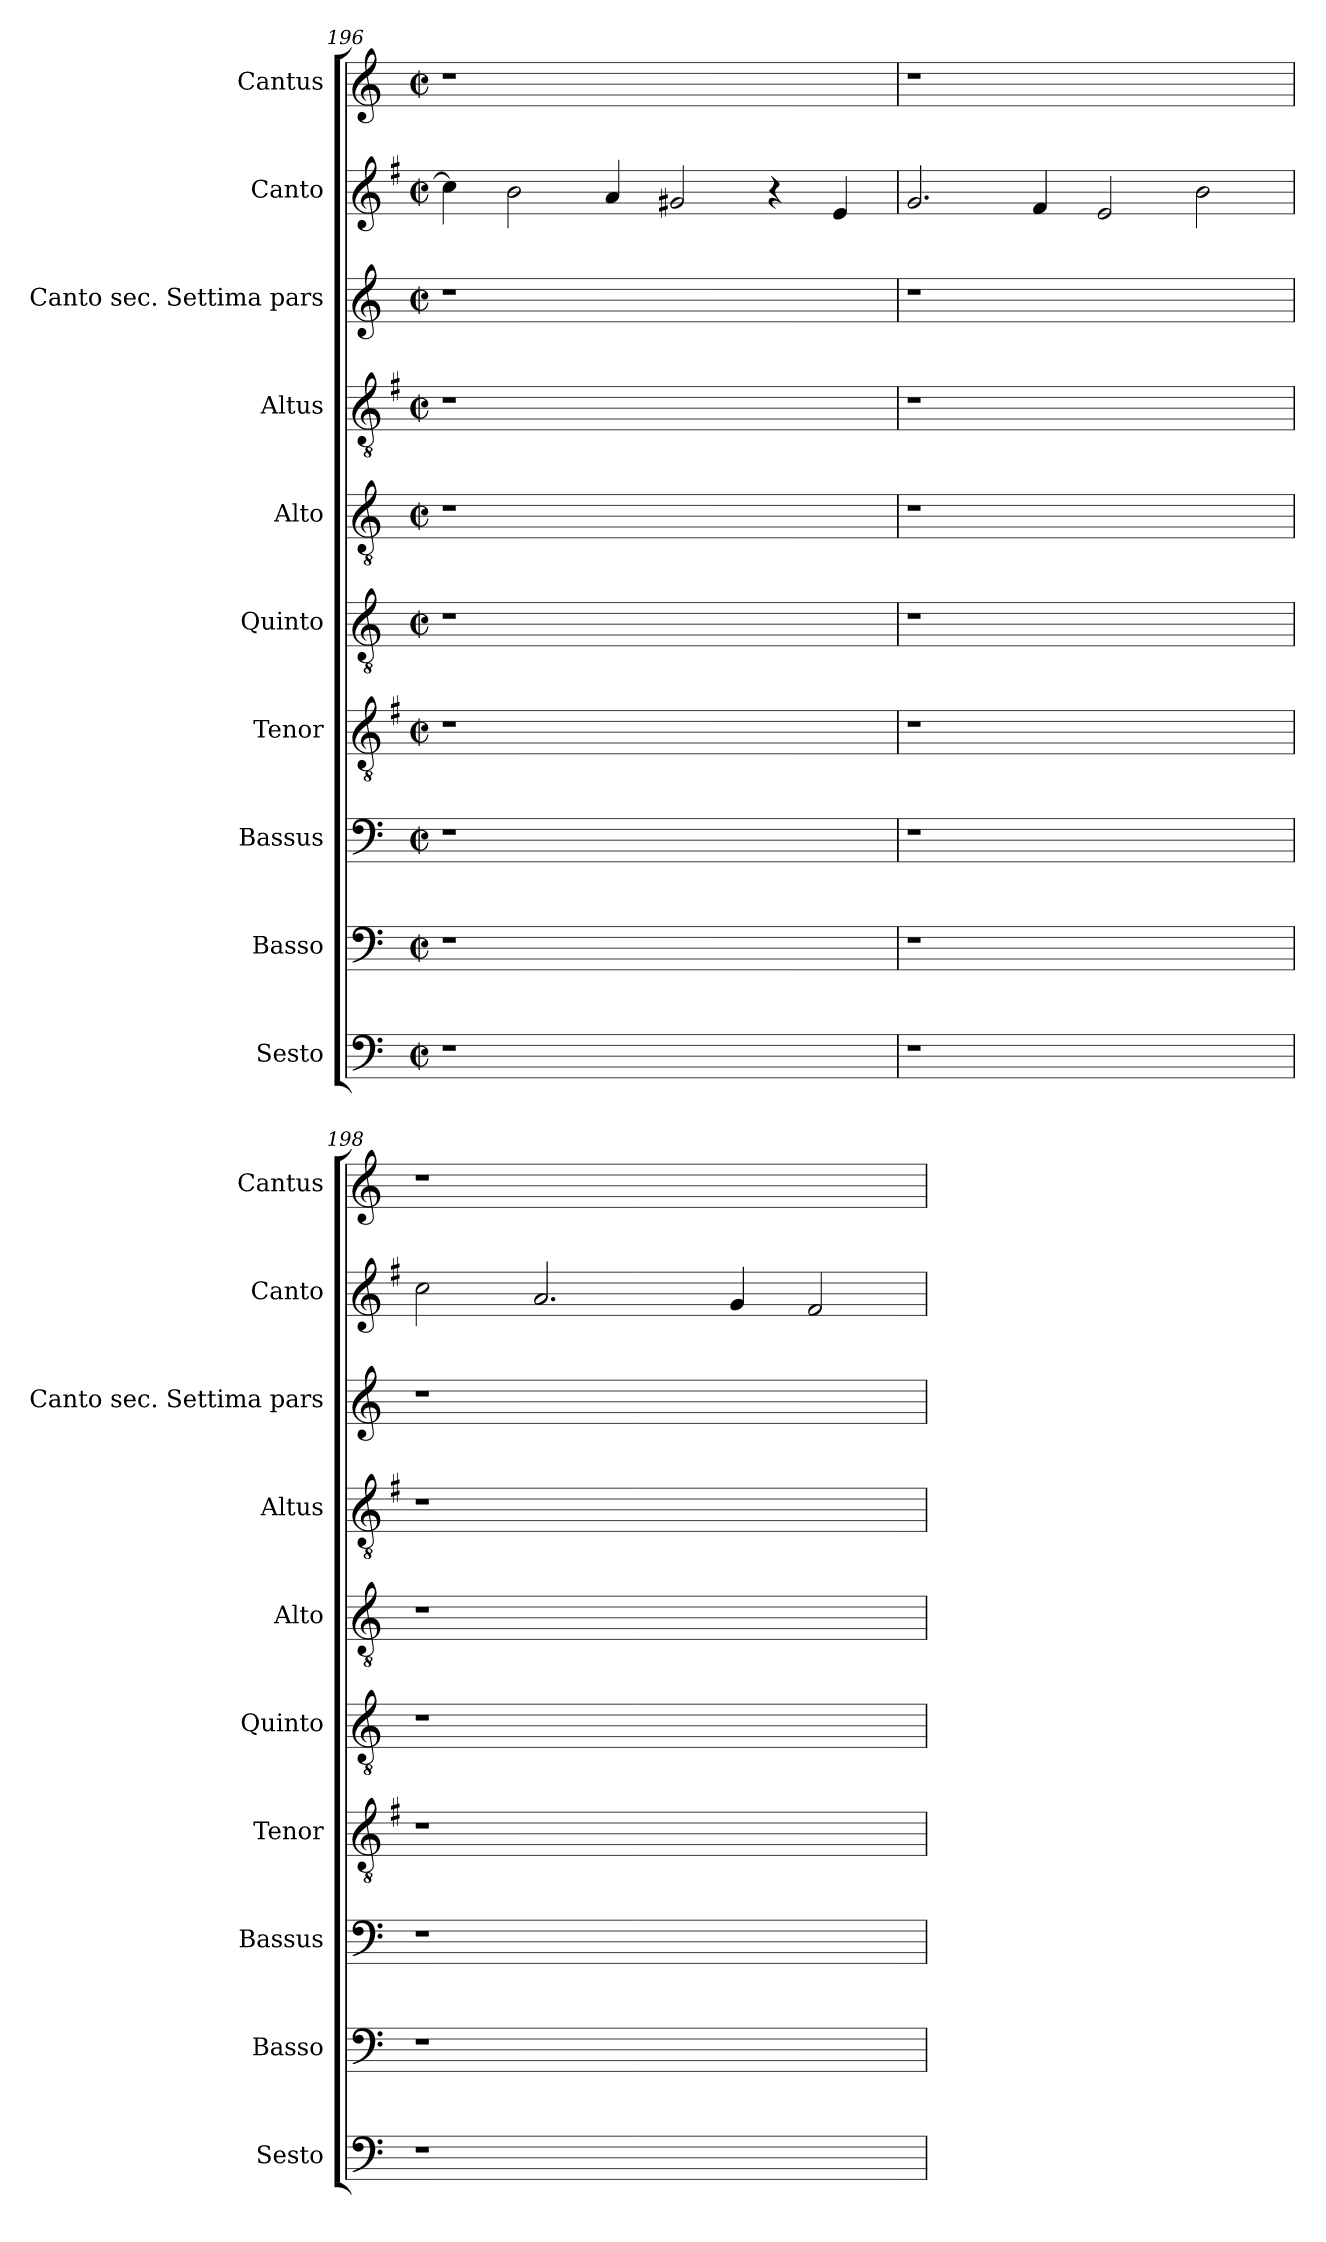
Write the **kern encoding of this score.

**kern	**kern	**kern	**kern	**kern	**kern	**kern	**kern	**kern	**kern
*part10	*part9	*part8	*part7	*part6	*part5	*part4	*part3	*part2	*part1
*staff10	*staff9	*staff8	*staff7	*staff6	*staff5	*staff4	*staff3	*staff2	*staff1
*I"Sesto	*I"Basso	*I"Bassus	*I"Tenor	*I"Quinto	*I"Alto	*I"Altus	*I"Canto sec. Settima pars	*I"Canto	*I"Cantus
*I'Sesto	*I'Basso	*I'Bassus	*I'Tenor	*I'Quinto	*I'Alto	*I'Altus	*I'Canto sec. Settima pars	*I'Canto	*I'Cantus
*clefF4	*clefF4	*clefF4	*clefGv2	*clefGv2	*clefGv2	*clefGv2	*clefG2	*clefG2	*clefG2
*k[]	*k[]	*k[]	*k[f#]	*k[]	*k[]	*k[f#]	*k[]	*k[f#]	*k[]
*C:	*C:	*C:	*G:	*C:	*C:	*G:	*C:	*G:	*C:
*M2/2	*M2/2	*M2/2	*M2/2	*M2/2	*M2/2	*M2/2	*M2/2	*M2/2	*M2/2
*met(c|)	*met(c|)	*met(c|)	*met(c|)	*met(c|)	*met(c|)	*met(c|)	*met(c|)	*met(c|)	*met(c|)
=196	=196	=196	=196	=196	=196	=196	=196	=196	=196
1r	1r	1r	1r	1r	1r	1r	1r	4cc\]	1r
.	.	.	.	.	.	.	.	2b\	.
.	.	.	.	.	.	.	.	4a/	.
1ryy	1ryy	1ryy	1ryy	1ryy	1ryy	1ryy	1ryy	2g#X/	1ryy
.	.	.	.	.	.	.	.	4r	.
.	.	.	.	.	.	.	.	4e/	.
=197	=197	=197	=197	=197	=197	=197	=197	=197	=197
1r	1r	1r	1r	1r	1r	1r	1r	2.g/	1r
.	.	.	.	.	.	.	.	4f#/	.
1ryy	1ryy	1ryy	1ryy	1ryy	1ryy	1ryy	1ryy	2e/	1ryy
.	.	.	.	.	.	.	.	2b\	.
=198	=198	=198	=198	=198	=198	=198	=198	=198	=198
1r	1r	1r	1r	1r	1r	1r	1r	2cc\	1r
.	.	.	.	.	.	.	.	2.a/	.
1ryy	1ryy	1ryy	1ryy	1ryy	1ryy	1ryy	1ryy	.	1ryy
.	.	.	.	.	.	.	.	4g/	.
.	.	.	.	.	.	.	.	2f#/	.
=	=	=	=	=	=	=	=	=	=
*-	*-	*-	*-	*-	*-	*-	*-	*-	*-
